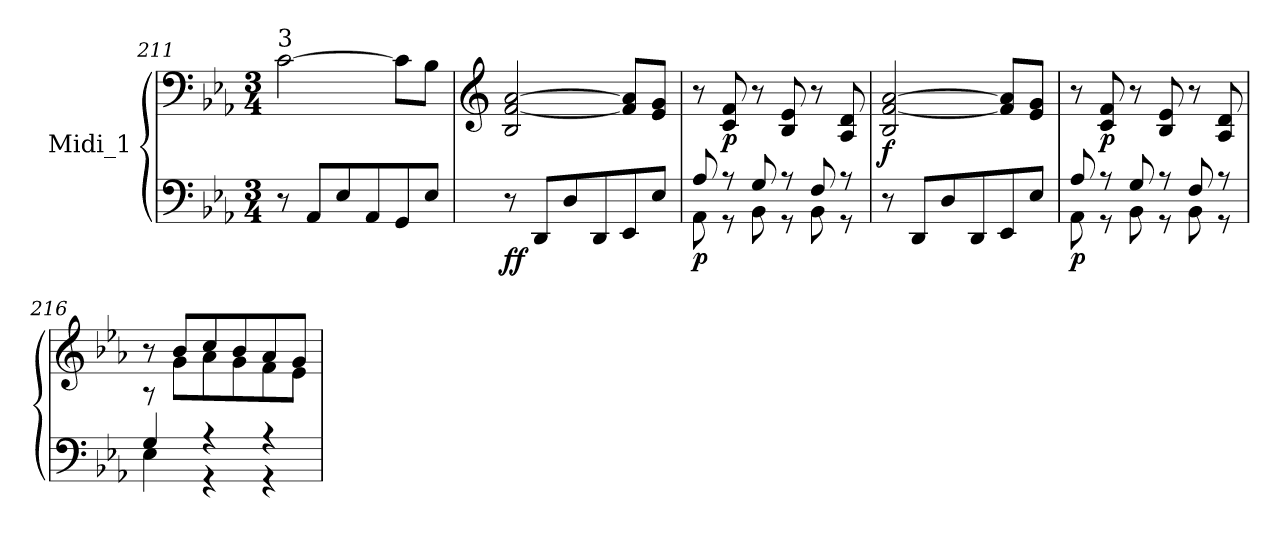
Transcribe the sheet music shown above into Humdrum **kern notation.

**kern	**kern	**dynam
*part1	*part1	*part1
*staff2	*staff1	*staff1/2
*I"Midi_1	*	*
*clefF4	*clefF4	*
*k[b-e-a-]	*k[b-e-a-]	*
*E-:	*E-:	*
*M3/4	*M3/4	*
=211	=211	=211
*^	*	*
!	!	!LO:TX:a:t=3	!
8r	2ryy	[2c\	.
8AA-/L	.	.	.
8E-/	.	.	.
8AA-/	.	.	.
8GG/	4ryy	8c\L]	.
8E-/J	.	8B-\J	.
=212	=212	=212	=212
*	*	*clefG2	*
!	!	!	!LO:DY:b=2
!	!	!	!LO:DY:n=1:b
8r	2ryy	2B-/ [2f/ [2a-/	f f
8DD/L	.	.	.
8D/	.	.	.
8DD/	.	.	.
8EE-/	4ryy	8f/] 8a-/]L	.
8E-/J	.	8e-/ 8g/J	.
=213	=213	=213	=213
!	!	!	!LO:DY:b=2
8A-/	8AA-\	8r	p
!	!	!	!LO:DY:b
8r	8r	8c/ 8f/	p
8G/	8BB-\	8r	.
8r	8r	8B-/ 8e-/	.
8F/	8BB-\	8r	.
8r	8r	8A-/ 8d/	.
!!LO:LB:g=z
=214	=214	=214	=214
*	*^	*	*
!	!	!	!	!LO:DY:b
2ryy	8r	2ryy	2B-/ [2f/ [2a-/	f
.	8DD/L	.	.	.
.	8D/	.	.	.
.	8DD/	.	.	.
4ryy	8EE-/	4ryy	8f/] 8a-/]L	.
.	8E-/J	.	8e-/ 8g/J	.
=215	=215	=215	=215	=215
!	!	!	!	!LO:DY:b=2
2ryy	8A-/	8AA-\	8r	p
!	!	!	!	!LO:DY:b
.	8r	8r	8c/ 8f/	p
.	8G/	8BB-\	8r	.
.	8r	8r	8B-/ 8e-/	.
4ryy	8F/	8BB-\	8r	.
.	8r	8r	8A-/ 8d/	.
=216	=216	=216	=216	=216
*	*	*	*^	*
8rb	4G/	4E-\	8r	8ryy	.
2ryy	.	.	8b-/L	8g\L	.
.	4r	4r	8cc/	8a-\	.
.	.	.	8b-/	8g\	.
.	4r	4r	8a-/	8f\	.
8ryy	.	.	8g/J	8e-\J	.
*v	*v	*v	*	*	*
*	*v	*v	*
=	=	=
*-	*-	*-
